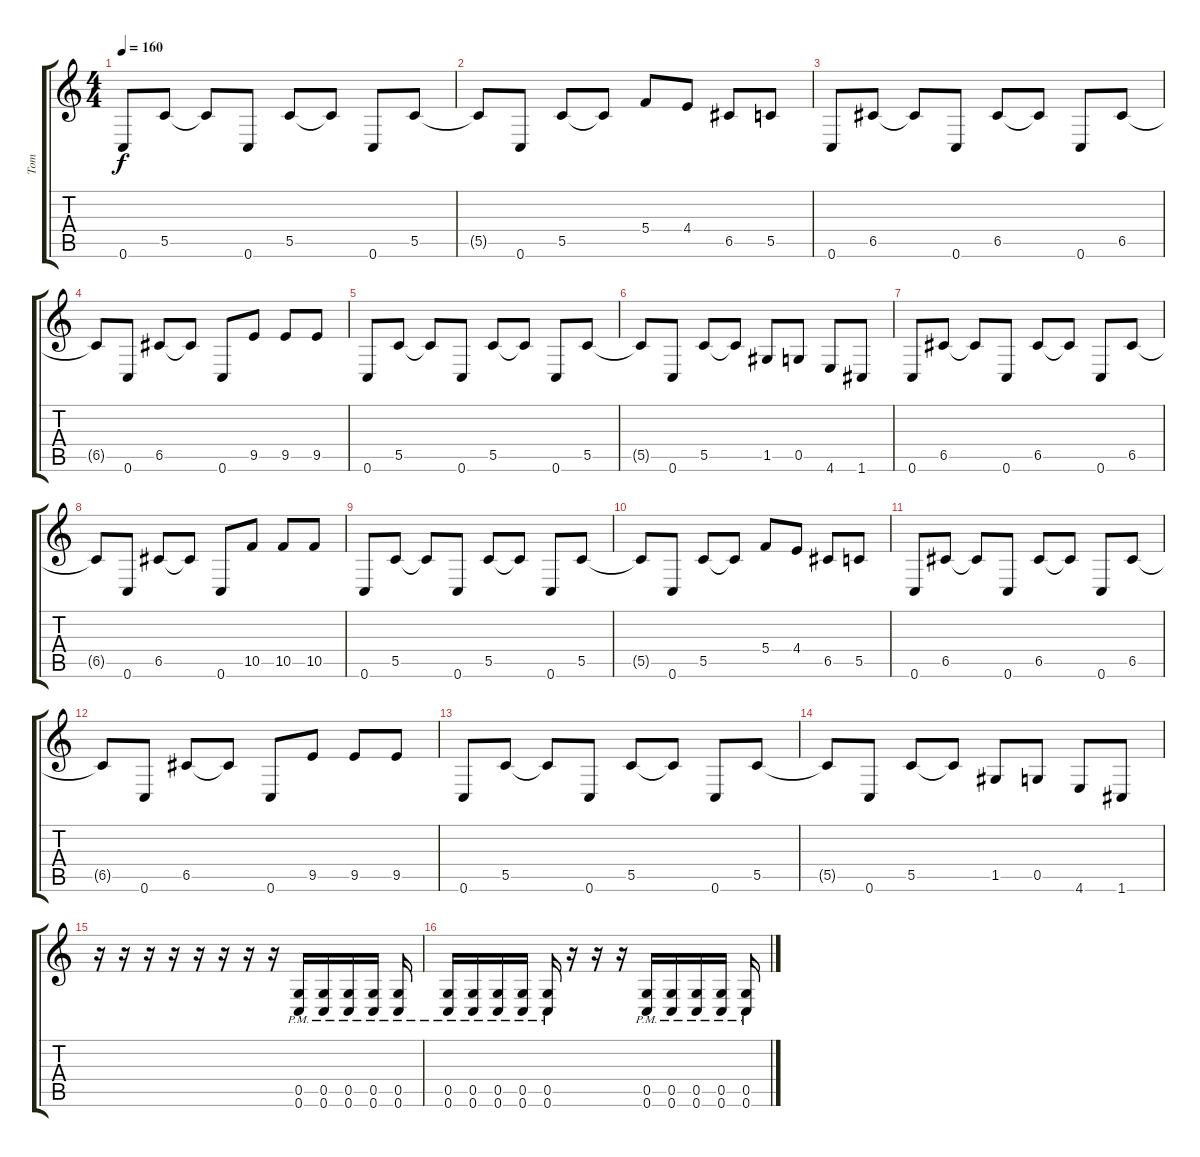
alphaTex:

\track ("Tom" "Tom") {instrument distortionguitar}
\staff {score tabs}
\tuning (D4 A3 F3 C3 G2 C2) {hide}
\ts (4 4)
\tempo 160
\clef g2
\ks c
0.6.8{dy f} 5.5.8 5.5{t}.8 0.6.8 5.5.8 5.5{t}.8 0.6.8 5.5.8 |
5.5{t}.8 0.6.8 5.5.8 5.5{t}.8 5.4.8 4.4.8 6.5.8 5.5.8 |
0.6.8 6.5.8 6.5{t}.8 0.6.8 6.5.8 6.5{t}.8 0.6.8 6.5.8 |
6.5{t}.8 0.6.8 6.5.8 6.5{t}.8 0.6.8 9.5.8 9.5.8 9.5.8 |
0.6.8 5.5.8 5.5{t}.8 0.6.8 5.5.8 5.5{t}.8 0.6.8 5.5.8 |
5.5{t}.8 0.6.8 5.5.8 5.5{t}.8 1.5.8 0.5.8 4.6.8 1.6.8 |
0.6.8 6.5.8 6.5{t}.8 0.6.8 6.5.8 6.5{t}.8 0.6.8 6.5.8 |
6.5{t}.8 0.6.8 6.5.8 6.5{t}.8 0.6.8 10.5.8 10.5.8 10.5.8 |
0.6.8 5.5.8 5.5{t}.8 0.6.8 5.5.8 5.5{t}.8 0.6.8 5.5.8 |
5.5{t}.8 0.6.8 5.5.8 5.5{t}.8 5.4.8 4.4.8 6.5.8 5.5.8 |
0.6.8 6.5.8 6.5{t}.8 0.6.8 6.5.8 6.5{t}.8 0.6.8 6.5.8 |
6.5{t}.8 0.6.8 6.5.8 6.5{t}.8 0.6.8 9.5.8 9.5.8 9.5.8 |
0.6.8 5.5.8 5.5{t}.8 0.6.8 5.5.8 5.5{t}.8 0.6.8 5.5.8 |
5.5{t}.8 0.6.8 5.5.8 5.5{t}.8 1.5.8 0.5.8 4.6.8 1.6.8 |
r.16 r.16 r.16 r.16 r.16 r.16 r.16 r.16 (0.5{pm} 0.6{pm}).16 (0.5{pm} 0.6{pm}).16 (0.5{pm} 0.6{pm}).16 (0.5{pm} 0.6{pm}).16 (0.5{pm} 0.6{pm}).16 |
(0.5{pm} 0.6{pm}).16 (0.5{pm} 0.6{pm}).16 (0.5{pm} 0.6{pm}).16 (0.5{pm} 0.6{pm}).16 (0.5{pm} 0.6{pm}).16 r.16 r.16 r.16 (0.5{pm} 0.6{pm}).16 (0.5{pm} 0.6{pm}).16 (0.5{pm} 0.6{pm}).16 (0.5{pm} 0.6{pm}).16 (0.5{pm} 0.6{pm}).16
